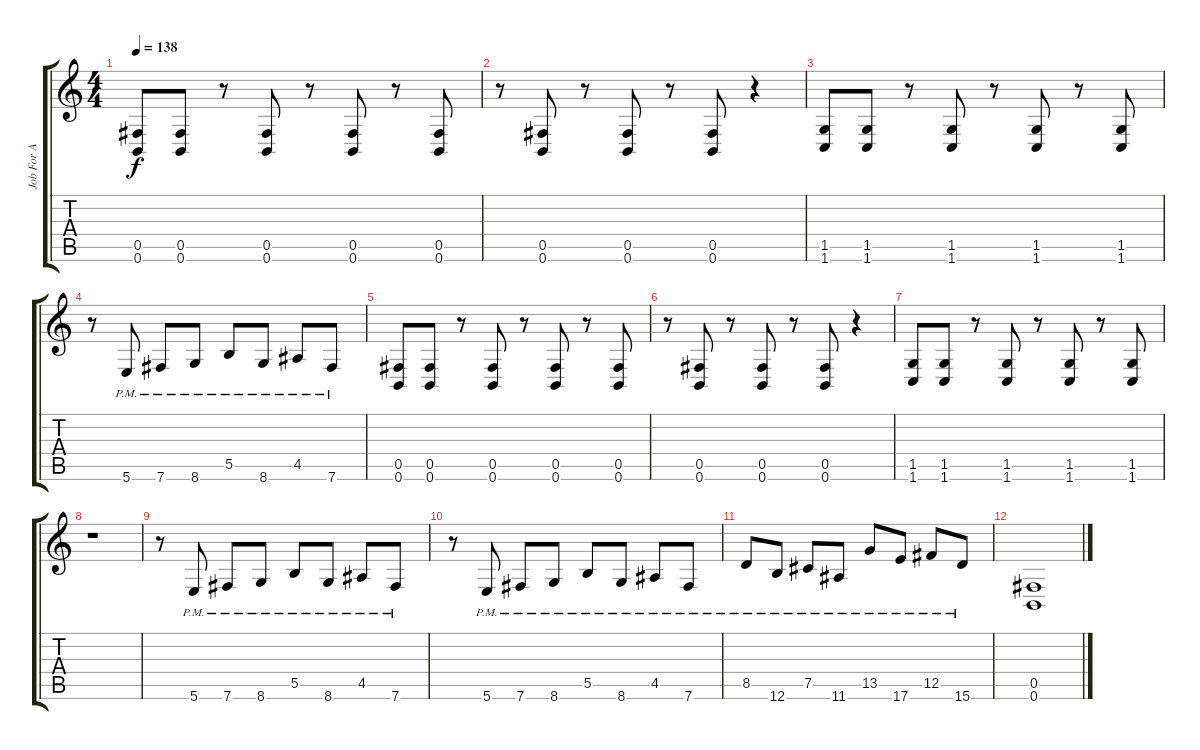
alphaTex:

\track ("Job For A Tyler" "Job For A ") {instrument overdrivenguitar}
\staff {score tabs}
\tuning (Db4 Ab3 E3 B2 Gb2 B1) {hide}
\ts (4 4)
\tempo 138
\clef g2
\ks c
(0.5 0.6).8{dy f} (0.5 0.6).8 r.8 (0.5 0.6).8 r.8 (0.5 0.6).8 r.8 (0.5 0.6).8 |
r.8 (0.5 0.6).8 r.8 (0.5 0.6).8 r.8 (0.5 0.6).8 r.4 |
(1.5 1.6).8 (1.5 1.6).8 r.8 (1.5 1.6).8 r.8 (1.5 1.6).8 r.8 (1.5 1.6).8 |
r.8 5.6{pm}.8 7.6{pm}.8 8.6{pm}.8 5.5{pm}.8 8.6{pm}.8 4.5{pm}.8 7.6{pm}.8 |
(0.5 0.6).8 (0.5 0.6).8 r.8 (0.5 0.6).8 r.8 (0.5 0.6).8 r.8 (0.5 0.6).8 |
r.8 (0.5 0.6).8 r.8 (0.5 0.6).8 r.8 (0.5 0.6).8 r.4 |
(1.5 1.6).8 (1.5 1.6).8 r.8 (1.5 1.6).8 r.8 (1.5 1.6).8 r.8 (1.5 1.6).8 |
r.1 |
r.8 5.6{pm}.8 7.6{pm}.8 8.6{pm}.8 5.5{pm}.8 8.6{pm}.8 4.5{pm}.8 7.6{pm}.8 |
r.8 5.6{pm}.8 7.6{pm}.8 8.6{pm}.8 5.5{pm}.8 8.6{pm}.8 4.5{pm}.8 7.6{pm}.8 |
8.5{pm}.8 12.6{pm}.8 7.5{pm}.8 11.6{pm}.8 13.5{pm}.8 17.6{pm}.8 12.5{pm}.8 15.6{pm}.8 |
(0.5 0.6).1
